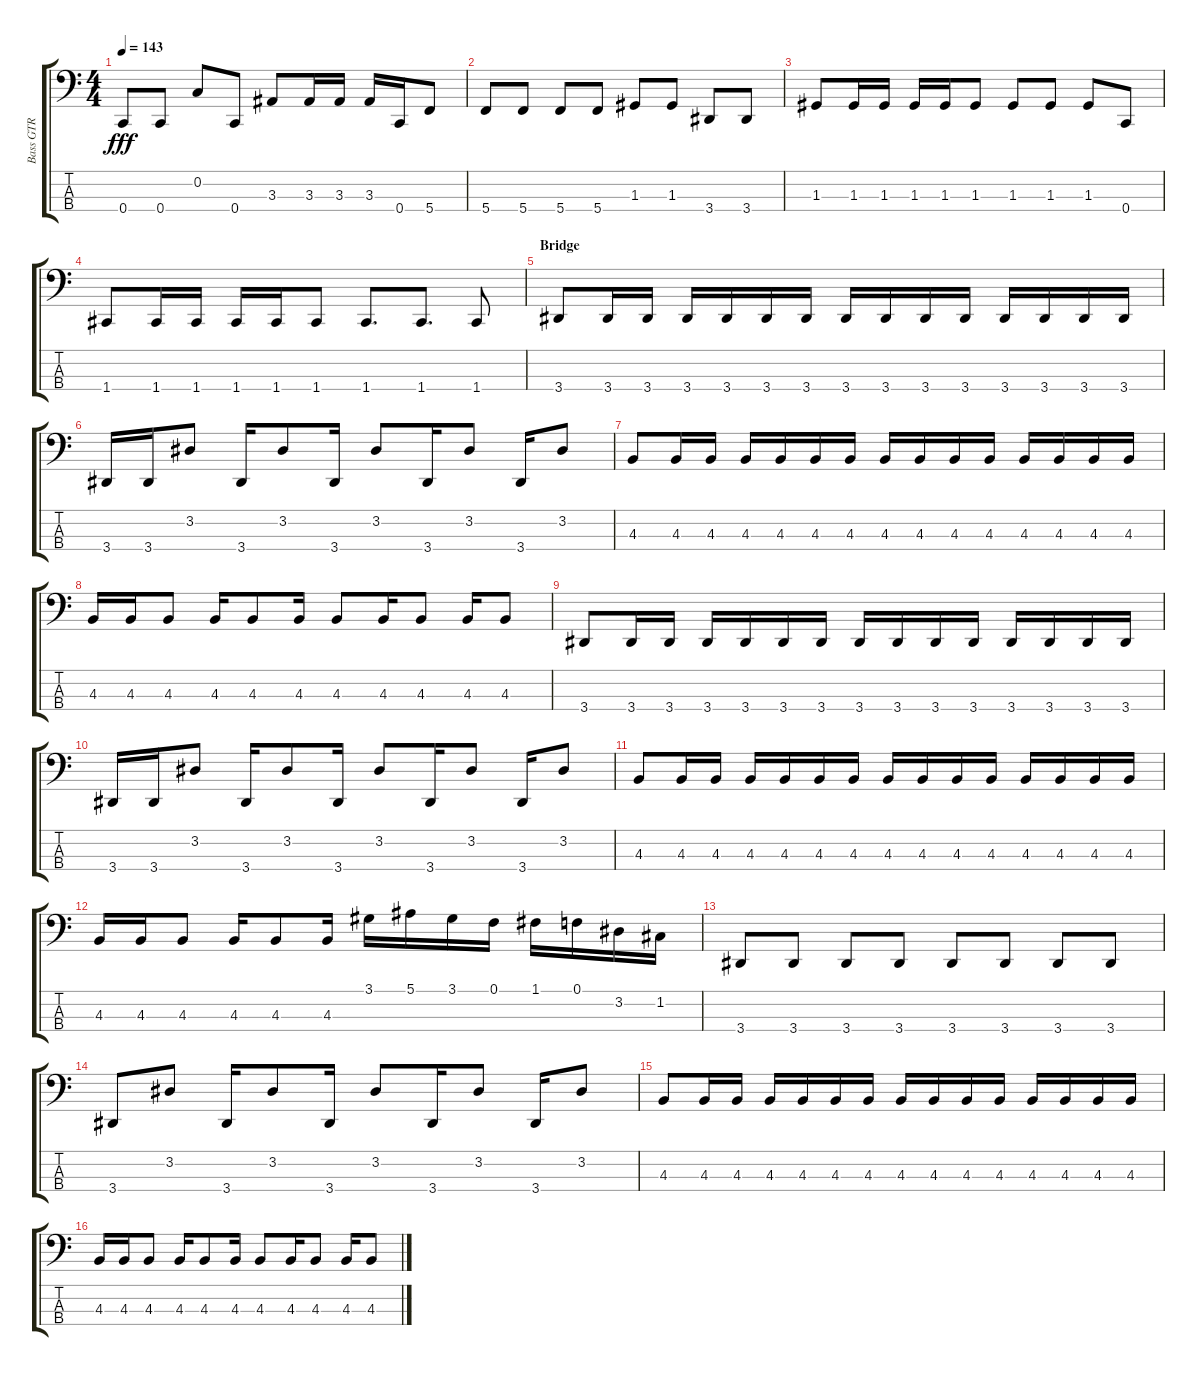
\track ("Bass GTR" "Bass GTR") {instrument electricbassfinger}
\staff {score tabs}
\tuning (F2 C2 G1 C1) {hide}
\ts (4 4)
\tempo 143
\clef f4
\ks aminor
0.4.8{dy fff} 0.4.8 0.2.8 0.4.8 3.3.8 3.3.16 3.3.16 3.3.16 0.4.16 5.4.8 |
5.4.8 5.4.8 5.4.8 5.4.8 1.3.8 1.3.8 3.4.8 3.4.8 |
1.3.8 1.3.16 1.3.16 1.3.16 1.3.16 1.3.8 1.3.8 1.3.8 1.3.8 0.4.8 |
1.4.8 1.4.16 1.4.16 1.4.16 1.4.16 1.4.8 1.4.8{d} 1.4.8{d} 1.4.8 |
\section ("" "Bridge")
3.4.8 3.4.16 3.4.16 3.4.16 3.4.16 3.4.16 3.4.16 3.4.16 3.4.16 3.4.16 3.4.16 3.4.16 3.4.16 3.4.16 3.4.16 |
3.4.16 3.4.16 3.2.8 3.4.16 3.2.8 3.4.16 3.2.8 3.4.16 3.2.8 3.4.16 3.2.8 |
4.3.8 4.3.16 4.3.16 4.3.16 4.3.16 4.3.16 4.3.16 4.3.16 4.3.16 4.3.16 4.3.16 4.3.16 4.3.16 4.3.16 4.3.16 |
4.3.16 4.3.16 4.3.8 4.3.16 4.3.8 4.3.16 4.3.8 4.3.16 4.3.8 4.3.16 4.3.8 |
3.4.8 3.4.16 3.4.16 3.4.16 3.4.16 3.4.16 3.4.16 3.4.16 3.4.16 3.4.16 3.4.16 3.4.16 3.4.16 3.4.16 3.4.16 |
3.4.16 3.4.16 3.2.8 3.4.16 3.2.8 3.4.16 3.2.8 3.4.16 3.2.8 3.4.16 3.2.8 |
4.3.8 4.3.16 4.3.16 4.3.16 4.3.16 4.3.16 4.3.16 4.3.16 4.3.16 4.3.16 4.3.16 4.3.16 4.3.16 4.3.16 4.3.16 |
4.3.16 4.3.16 4.3.8 4.3.16 4.3.8 4.3.16 3.1.16 5.1.16 3.1.16 0.1.16 1.1.16 0.1.16 3.2.16 1.2.16 |
3.4.8 3.4.8 3.4.8 3.4.8 3.4.8 3.4.8 3.4.8 3.4.8 |
3.4.8 3.2.8 3.4.16 3.2.8 3.4.16 3.2.8 3.4.16 3.2.8 3.4.16 3.2.8 |
4.3.8 4.3.16 4.3.16 4.3.16 4.3.16 4.3.16 4.3.16 4.3.16 4.3.16 4.3.16 4.3.16 4.3.16 4.3.16 4.3.16 4.3.16 |
4.3.16 4.3.16 4.3.8 4.3.16 4.3.8 4.3.16 4.3.8 4.3.16 4.3.8 4.3.16 4.3.8
